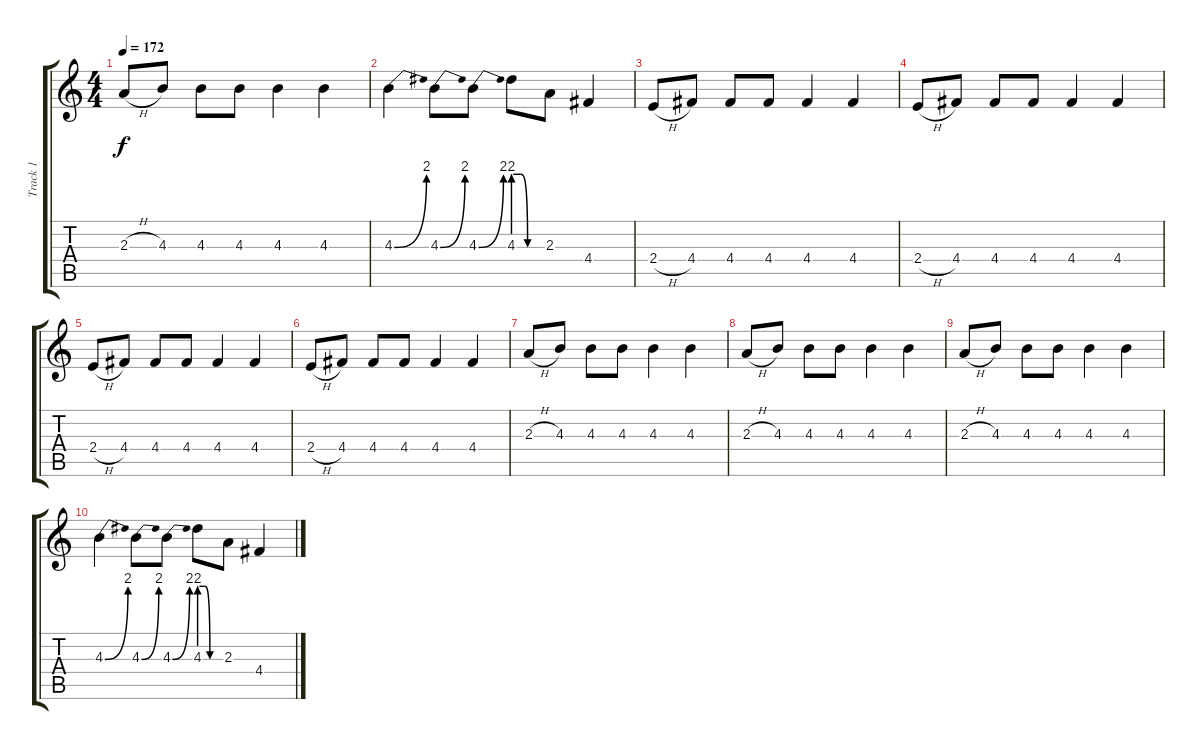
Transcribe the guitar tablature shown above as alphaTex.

\track ("Track 1" "Track 1") {instrument distortionguitar}
\staff {score tabs}
\tuning (E4 B3 G3 D3 A2 E2) {hide}
\ts (4 4)
\tempo 172
\clef g2
\ks c
2.3{h}.8{dy f} 4.3.8 4.3.8 4.3.8 4.3.4 4.3.4 |
4.3{be (bend 0 0 60 8)}.4 4.3{be (bend 0 0 60 8)}.8 4.3{be (bend 0 0 60 8)}.8 4.3{be (custom 0 8 15 8 30 0 60 0)}.8 2.3.8 4.4.4 |
2.4{h}.8 4.4.8 4.4.8 4.4.8 4.4.4 4.4.4 |
2.4{h}.8 4.4.8 4.4.8 4.4.8 4.4.4 4.4.4 |
2.4{h}.8 4.4.8 4.4.8 4.4.8 4.4.4 4.4.4 |
2.4{h}.8 4.4.8 4.4.8 4.4.8 4.4.4 4.4.4 |
2.3{h}.8 4.3.8 4.3.8 4.3.8 4.3.4 4.3.4 |
2.3{h}.8 4.3.8 4.3.8 4.3.8 4.3.4 4.3.4 |
2.3{h}.8 4.3.8 4.3.8 4.3.8 4.3.4 4.3.4 |
4.3{be (bend 0 0 60 8)}.4 4.3{be (bend 0 0 60 8)}.8 4.3{be (bend 0 0 60 8)}.8 4.3{be (custom 0 8 15 8 30 0 60 0)}.8 2.3.8 4.4.4
